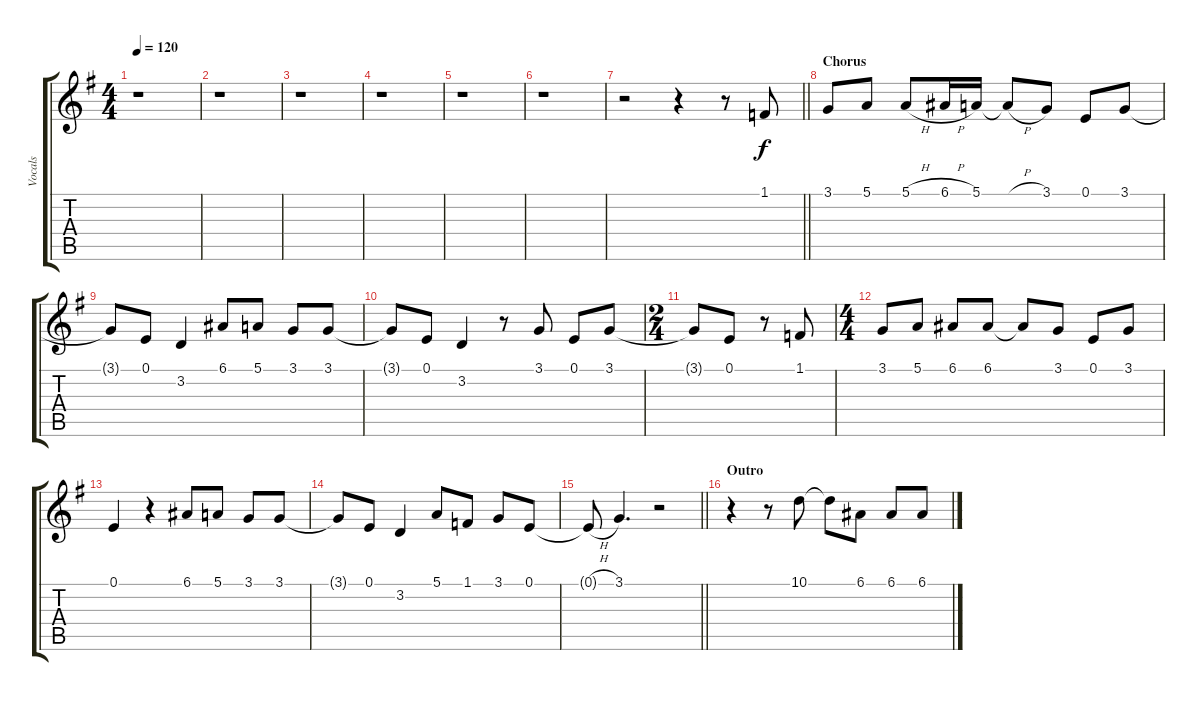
\track ("Vocals" "Vocals") {instrument baritonesax}
\staff {score tabs}
\tuning (E4 B3 G3 D3 A2 E2) {hide}
\ts (4 4)
\tempo 120
\clef g2
\ks g
r.1{dy f} |
r.1 |
r.1 |
r.1 |
r.1 |
r.1 |
\barLineRight lightlight
r.2 r.4 r.8 1.1.8 |
\section ("" "Chorus")
3.1.8 5.1.8 5.1{h}.8 6.1{h}.16 5.1.16 5.1{h t}.8 3.1.8 0.1.8 3.1.8 |
3.1{t}.8 0.1.8 3.2.4 6.1.8 5.1.8 3.1.8 3.1.8 |
3.1{t}.8 0.1.8 3.2.4 r.8 3.1.8 0.1.8 3.1.8 |
\ts (2 4)
3.1{t}.8 0.1.8 r.8 1.1.8 |
\ts (4 4)
3.1.8 5.1.8 6.1.8 6.1.8 6.1{t}.8 3.1.8 0.1.8 3.1.8 |
0.1.4 r.4 6.1.8 5.1.8 3.1.8 3.1.8 |
3.1{t}.8 0.1.8 3.2.4 5.1.8 1.1.8 3.1.8 0.1.8 |
\barLineRight lightlight
0.1{h t}.8 3.1.4{d} r.2 |
\section ("" "Outro")
r.4 r.8 10.1.8 10.1{t}.8 6.1.8 6.1.8 6.1{h}.8
